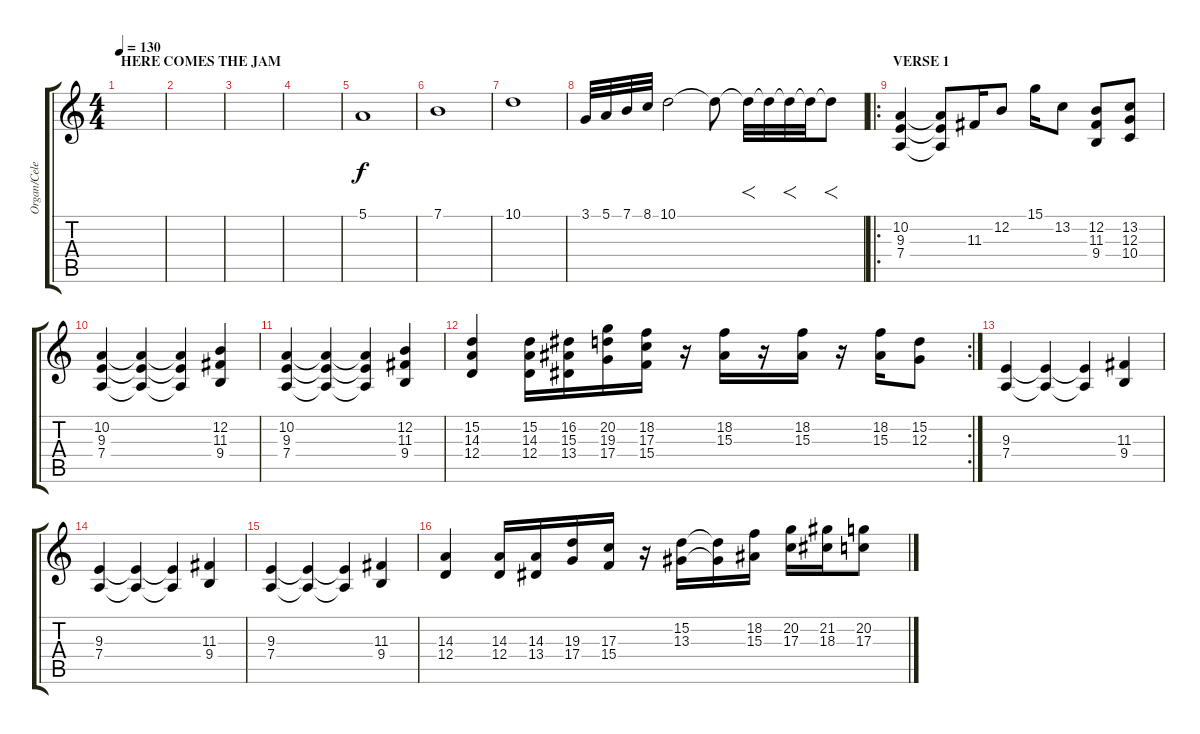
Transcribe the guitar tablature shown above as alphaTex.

\track ("Organ/Celesta" "Organ/Cele") {instrument rockorgan}
\staff {score tabs}
\tuning (E4 B3 G3 D3 A2 D2) {hide}
\ts (4 4)
\section ("" "HERE COMES THE JAM")
\tempo 130
\clef g2
\ks c
|
|
|
|
5.1.1 |
7.1.1 |
10.1.1 |
3.1.32 5.1.32 7.1.32 8.1.32 10.1.2 10.1{t}.8 10.1{t}.32{f} 10.1{t}.32 10.1{t}.32{f} 10.1{t}.32 10.1{t}.8{f} |
\ro
\section ("" "VERSE 1")
(10.2 9.3 7.4).4 (10.2{t} 9.3{t} 7.4{t}).8 11.3.16 12.2.8 15.1.16 13.2.8 (12.2 11.3 9.4).8 (13.2 12.3 10.4).8 |
(10.2 9.3 7.4).4 (10.2{t} 9.3{t} 7.4{t}).4 (10.2{t} 9.3{t} 7.4{t}).4 (12.2 11.3 9.4).4 |
(10.2 9.3 7.4).4 (10.2{t} 9.3{t} 7.4{t}).4 (10.2{t} 9.3{t} 7.4{t}).4 (12.2 11.3 9.4).4 |
\rc 2
(15.2 14.3 12.4).4 (15.2 14.3 12.4).16 (16.2 15.3 13.4).16 (20.2 19.3 17.4).16 (18.2 17.3 15.4).16 r.16 (18.2 15.3).16 r.16 (18.2 15.3).16 r.16 (18.2 15.3).16 (15.2 12.3).8 |
(9.3 7.4).4 (9.3{t} 7.4{t}).4 (9.3{t} 7.4{t}).4 (11.3 9.4).4 |
(9.3 7.4).4 (9.3{t} 7.4{t}).4 (9.3{t} 7.4{t}).4 (11.3 9.4).4 |
(9.3 7.4).4 (9.3{t} 7.4{t}).4 (9.3{t} 7.4{t}).4 (11.3 9.4).4 |
(14.3 12.4).4 (14.3 12.4).16 (14.3 13.4).16 (19.3 17.4).16 (17.3 15.4).16 r.16 (15.2 13.3).16 (15.2{t} 13.3{t}).16 (18.2 15.3).16 (20.2 17.3).16 (21.2 18.3).16 (20.2 17.3).8
